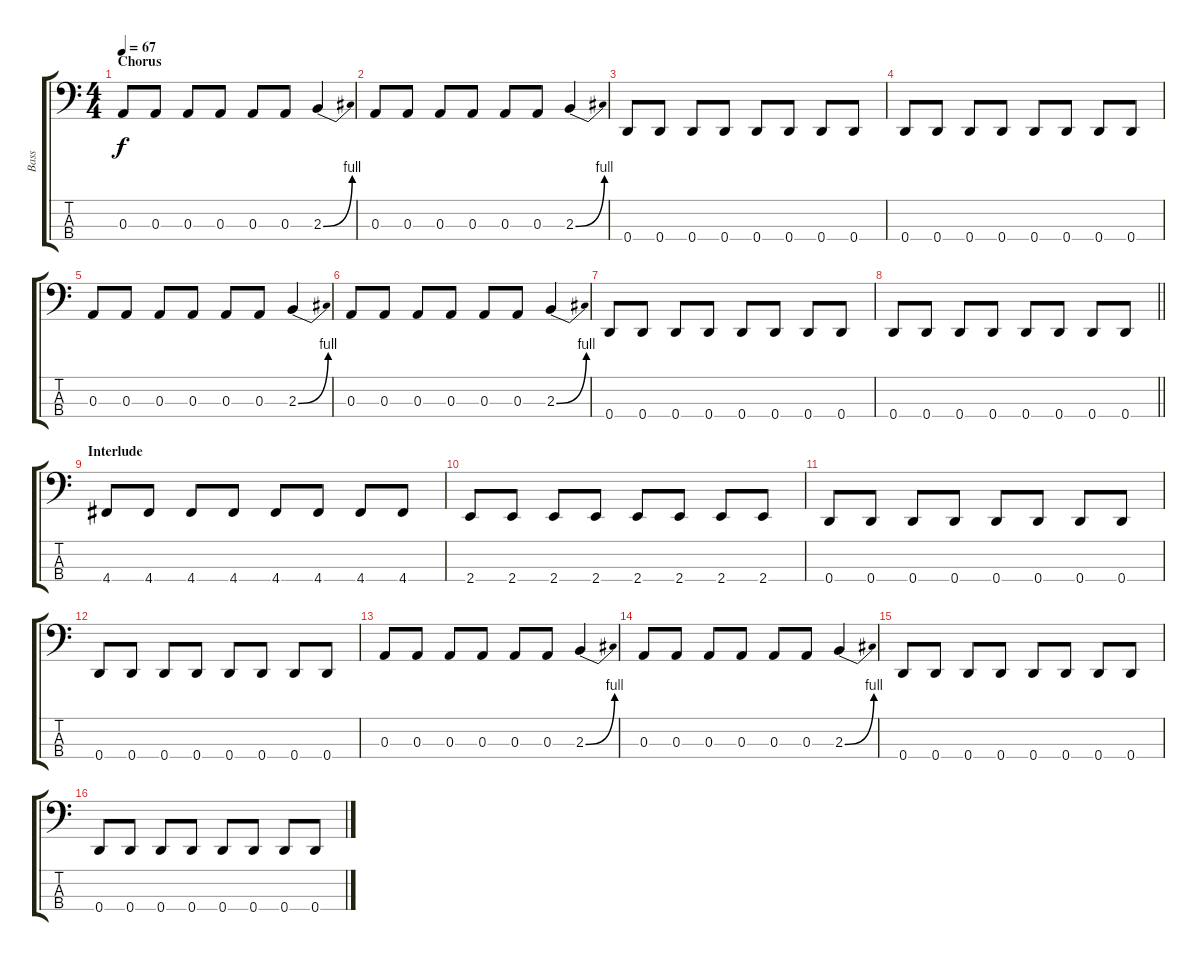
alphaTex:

\track ("Bass" "Bass") {instrument electricbassfinger}
\staff {score tabs}
\tuning (G2 D2 A1 D1) {hide}
\ts (4 4)
\section ("" "Chorus")
\tempo 67
\clef f4
\ks c
0.3.8{dy f} 0.3.8 0.3.8 0.3.8 0.3.8 0.3.8 2.3{be (bend 0 0 60 4)}.4 |
0.3.8 0.3.8 0.3.8 0.3.8 0.3.8 0.3.8 2.3{be (bend 0 0 60 4)}.4 |
0.4.8 0.4.8 0.4.8 0.4.8 0.4.8 0.4.8 0.4.8 0.4.8 |
0.4.8 0.4.8 0.4.8 0.4.8 0.4.8 0.4.8 0.4.8 0.4.8 |
0.3.8 0.3.8 0.3.8 0.3.8 0.3.8 0.3.8 2.3{be (bend 0 0 60 4)}.4 |
0.3.8 0.3.8 0.3.8 0.3.8 0.3.8 0.3.8 2.3{be (bend 0 0 60 4)}.4 |
0.4.8 0.4.8 0.4.8 0.4.8 0.4.8 0.4.8 0.4.8 0.4.8 |
\barLineRight lightlight
0.4.8 0.4.8 0.4.8 0.4.8 0.4.8 0.4.8 0.4.8 0.4.8 |
\section ("" "Interlude")
4.4.8 4.4.8 4.4.8 4.4.8 4.4.8 4.4.8 4.4.8 4.4.8 |
2.4.8 2.4.8 2.4.8 2.4.8 2.4.8 2.4.8 2.4.8 2.4.8 |
0.4.8 0.4.8 0.4.8 0.4.8 0.4.8 0.4.8 0.4.8 0.4.8 |
0.4.8 0.4.8 0.4.8 0.4.8 0.4.8 0.4.8 0.4.8 0.4.8 |
0.3.8 0.3.8 0.3.8 0.3.8 0.3.8 0.3.8 2.3{be (bend 0 0 60 4)}.4 |
0.3.8 0.3.8 0.3.8 0.3.8 0.3.8 0.3.8 2.3{be (bend 0 0 60 4)}.4 |
0.4.8 0.4.8 0.4.8 0.4.8 0.4.8 0.4.8 0.4.8 0.4.8 |
0.4.8 0.4.8 0.4.8 0.4.8 0.4.8 0.4.8 0.4.8 0.4.8
